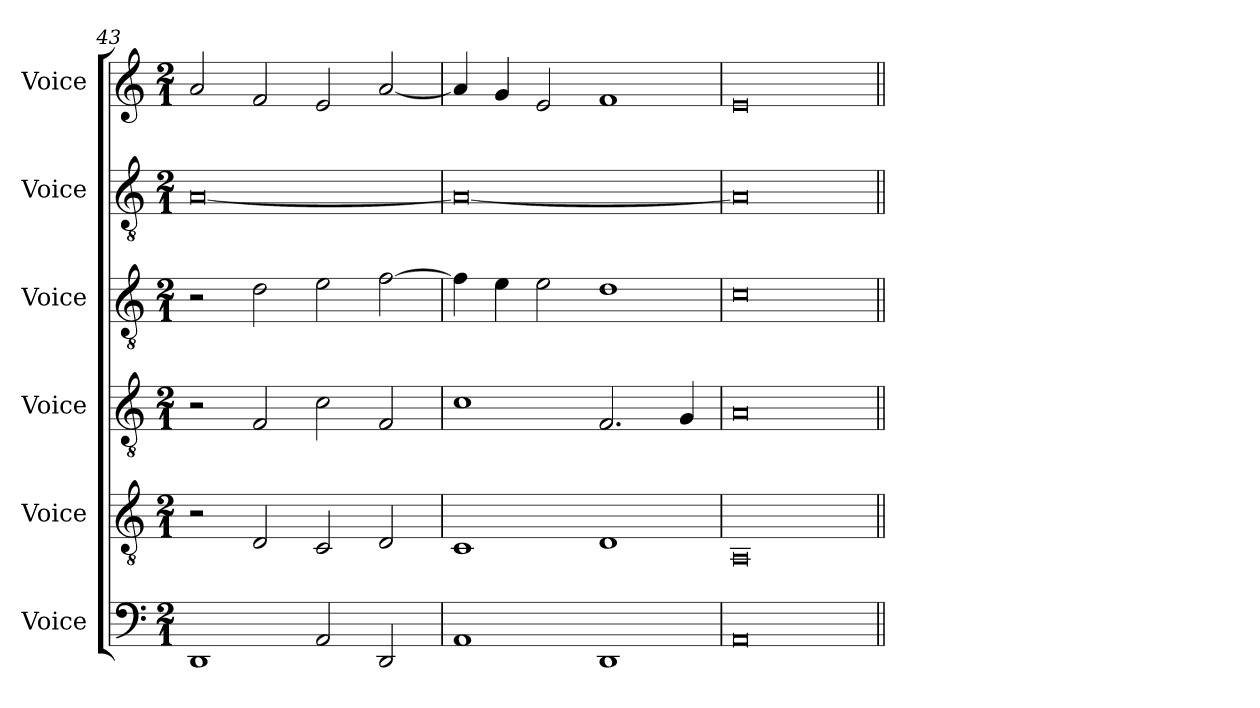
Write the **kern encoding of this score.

**kern	**kern	**kern	**kern	**kern	**kern
*part6	*part5	*part4	*part3	*part2	*part1
*staff6	*staff5	*staff4	*staff3	*staff2	*staff1
*I"Voice	*I"Voice	*I"Voice	*I"Voice	*I"Voice	*I"Voice
*I'V	*I'V	*I'V	*I'V	*I'V	*I'V
*clefF4	*clefGv2	*clefGv2	*clefGv2	*clefGv2	*clefG2
*k[]	*k[]	*k[]	*k[]	*k[]	*k[]
*M2/1	*M2/1	*M2/1	*M2/1	*M2/1	*M2/1
=43	=43	=43	=43	=43	=43
1DD	2r	2r	2r	[0A	2a/
.	2D/	2F/	2d\	.	2f/
2AA/	2C/	2c\	2e\	.	2e/
2DD/	2D/	2F/	[2f\	.	[2a/
!!LO:LB:g=z
=44	=44	=44	=44	=44	=44
1AA	1C	1c	4f\]	0A_	4a/]
.	.	.	4e\	.	4g/
.	.	.	2e\	.	2e/
1DD	1D	2.F/	1d	.	1f
.	.	4G/	.	.	.
=45	=45	=45	=45	=45	=45
0AA	0AA	0A	0c	0A]	0e
=||	=||	=||	=||	=||	=||
*-	*-	*-	*-	*-	*-
